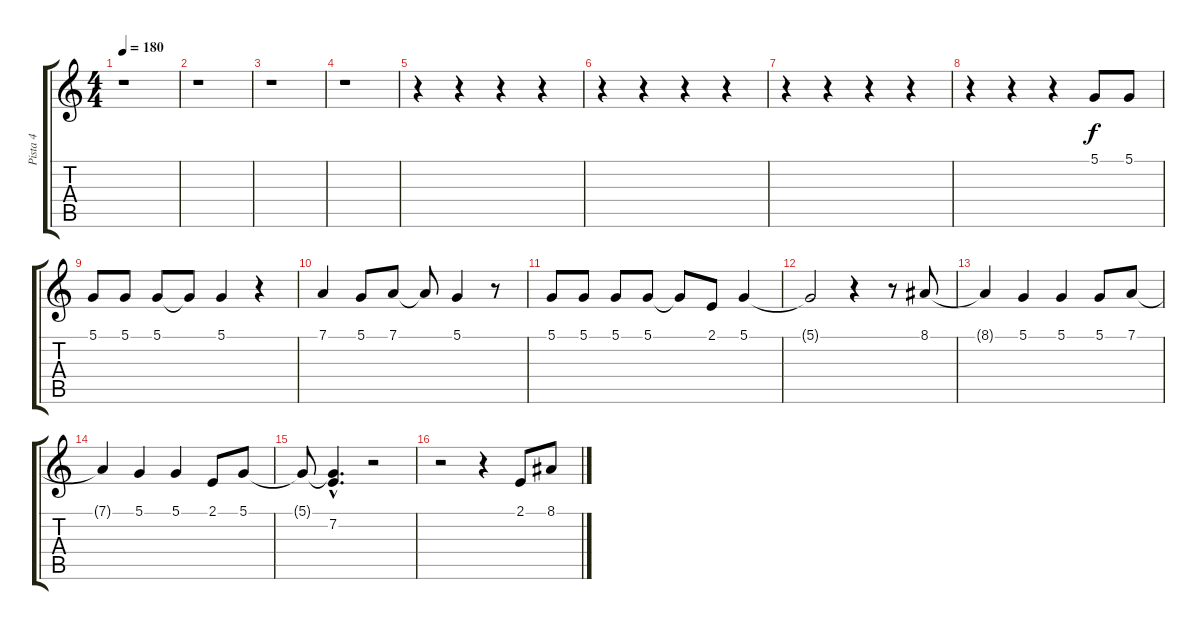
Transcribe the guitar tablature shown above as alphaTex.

\track ("Pista 4" "Pista 4") {instrument harmonica}
\staff {score tabs}
\tuning (D4 A3 F3 C3 G2 D2) {hide}
\ts (4 4)
\tempo 180
\clef g2
\ks c
r.1{dy f} |
r.1 |
r.1 |
r.1 |
r.4 r.4 r.4 r.4 |
r.4 r.4 r.4 r.4 |
r.4 r.4 r.4 r.4 |
r.4 r.4 r.4 5.1.8 5.1.8 |
5.1.8 5.1.8 5.1.8 5.1{t}.8 5.1.4 r.4 |
7.1.4 5.1.8 7.1.8 7.1{t}.8 5.1.4 r.8 |
5.1.8 5.1.8 5.1.8 5.1.8 5.1{t}.8 2.1.8 5.1.4 |
5.1{t}.2 r.4 r.8 8.1.8 |
8.1{t}.4 5.1.4 5.1.4 5.1.8 7.1.8 |
7.1{t}.4 5.1.4 5.1.4 2.1.8 5.1.8 |
5.1{t}.8 (5.1{hac t} 7.2{hac}).4{d} r.2 |
r.2 r.4 2.1.8 8.1.8
